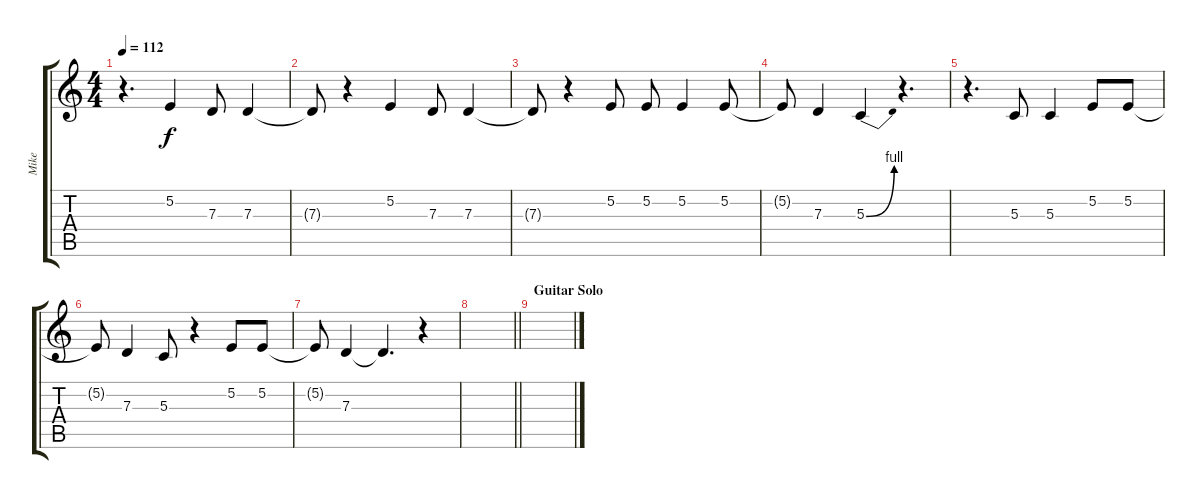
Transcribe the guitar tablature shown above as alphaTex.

\track ("Mike" "Mike") {instrument lead3calliope}
\staff {score tabs}
\tuning (E4 B3 G3 D3 A2 E2) {hide}
\ts (4 4)
\tempo 112
\clef g2
\ks c
r.4{d dy f} 5.2.4 7.3.8 7.3.4 |
7.3{t}.8 r.4 5.2.4 7.3.8 7.3.4 |
7.3{t}.8 r.4 5.2.8 5.2.8 5.2.4 5.2.8 |
5.2{t}.8 7.3.4 5.3{be (bend 0 0 60 4)}.4 r.4{d} |
r.4{d} 5.3.8 5.3.4 5.2.8 5.2.8 |
5.2{t}.8 7.3.4 5.3.8 r.4 5.2.8 5.2.8 |
5.2{t}.8 7.3.4 7.3{t}.4{d} r.4 |
\barLineRight lightlight
|
\section ("" "Guitar Solo")
